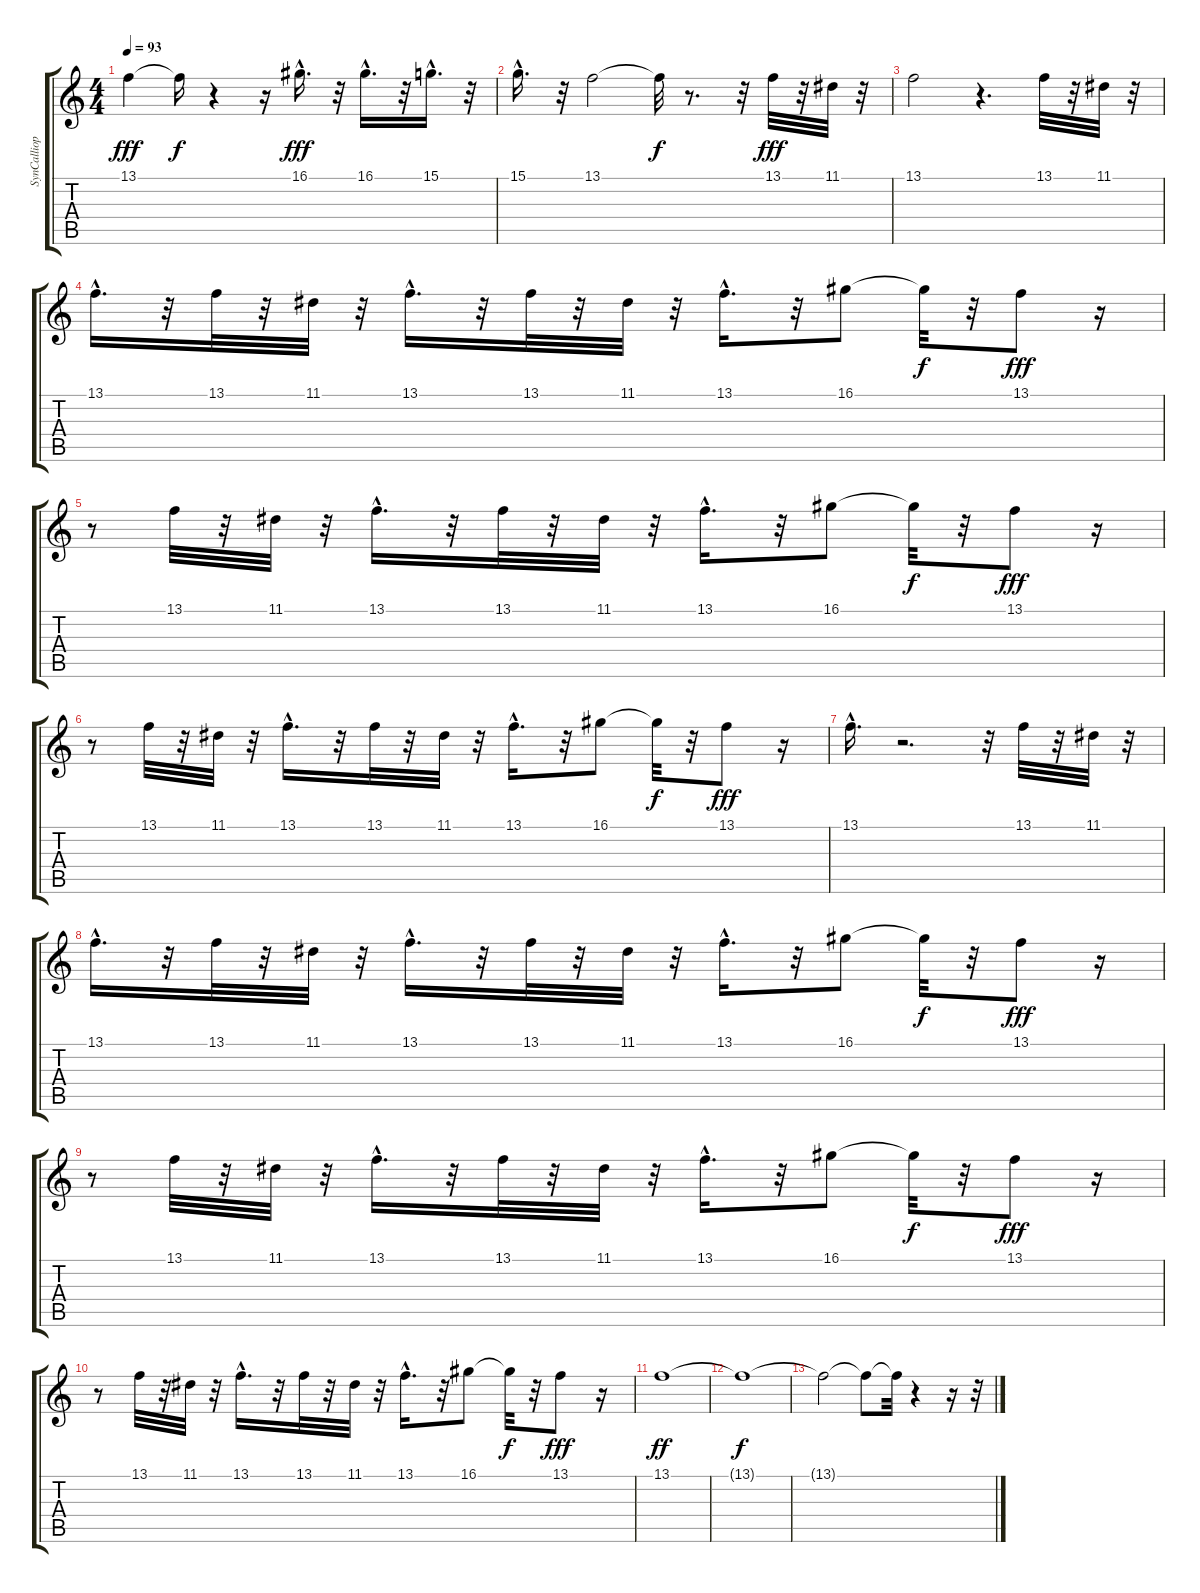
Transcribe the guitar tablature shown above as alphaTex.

\track ("SynCalliop" "SynCalliop") {instrument lead3calliope}
\staff {score tabs}
\tuning (E4 B3 G3 D3 A2 E2) {hide}
\ts (4 4)
\tempo 93
\clef g2
\ks c
13.1.4{dy fff} 13.1{t}.16{dy f} r.4 r.16 16.1{hac}.16{d dy fff} r.32 16.1{hac}.16{d} r.32 15.1{hac}.16{d} r.32 |
15.1{hac}.16{d} r.32 13.1.2 13.1{t}.32{dy f} r.8{d} r.32 13.1.32{dy fff} r.32 11.1.32 r.32 |
13.1.2 r.4{d} 13.1.32 r.32 11.1.32 r.32 |
13.1{hac}.16{d} r.32 13.1.32 r.32 11.1.32 r.32 13.1{hac}.16{d} r.32 13.1.32 r.32 11.1.32 r.32 13.1{hac}.16{d} r.32 16.1.8 16.1{t}.32{dy f} r.32 13.1.8{dy fff} r.16 |
r.8 13.1.32 r.32 11.1.32 r.32 13.1{hac}.16{d} r.32 13.1.32 r.32 11.1.32 r.32 13.1{hac}.16{d} r.32 16.1.8 16.1{t}.32{dy f} r.32 13.1.8{dy fff} r.16 |
r.8 13.1.32 r.32 11.1.32 r.32 13.1{hac}.16{d} r.32 13.1.32 r.32 11.1.32 r.32 13.1{hac}.16{d} r.32 16.1.8 16.1{t}.32{dy f} r.32 13.1.8{dy fff} r.16 |
13.1{hac}.16{d} r.2{d} r.32 13.1.32 r.32 11.1.32 r.32 |
13.1{hac}.16{d} r.32 13.1.32 r.32 11.1.32 r.32 13.1{hac}.16{d} r.32 13.1.32 r.32 11.1.32 r.32 13.1{hac}.16{d} r.32 16.1.8 16.1{t}.32{dy f} r.32 13.1.8{dy fff} r.16 |
r.8 13.1.32 r.32 11.1.32 r.32 13.1{hac}.16{d} r.32 13.1.32 r.32 11.1.32 r.32 13.1{hac}.16{d} r.32 16.1.8 16.1{t}.32{dy f} r.32 13.1.8{dy fff} r.16 |
r.8 13.1.32 r.32 11.1.32 r.32 13.1{hac}.16{d} r.32 13.1.32 r.32 11.1.32 r.32 13.1{hac}.16{d} r.32 16.1.8 16.1{t}.32{dy f} r.32 13.1.8{dy fff} r.16 |
13.1.1{dy ff volume 11} |
13.1{t}.1{dy f} |
13.1{t}.2 13.1{t}.8 13.1{t}.32 r.4 r.16 r.32
